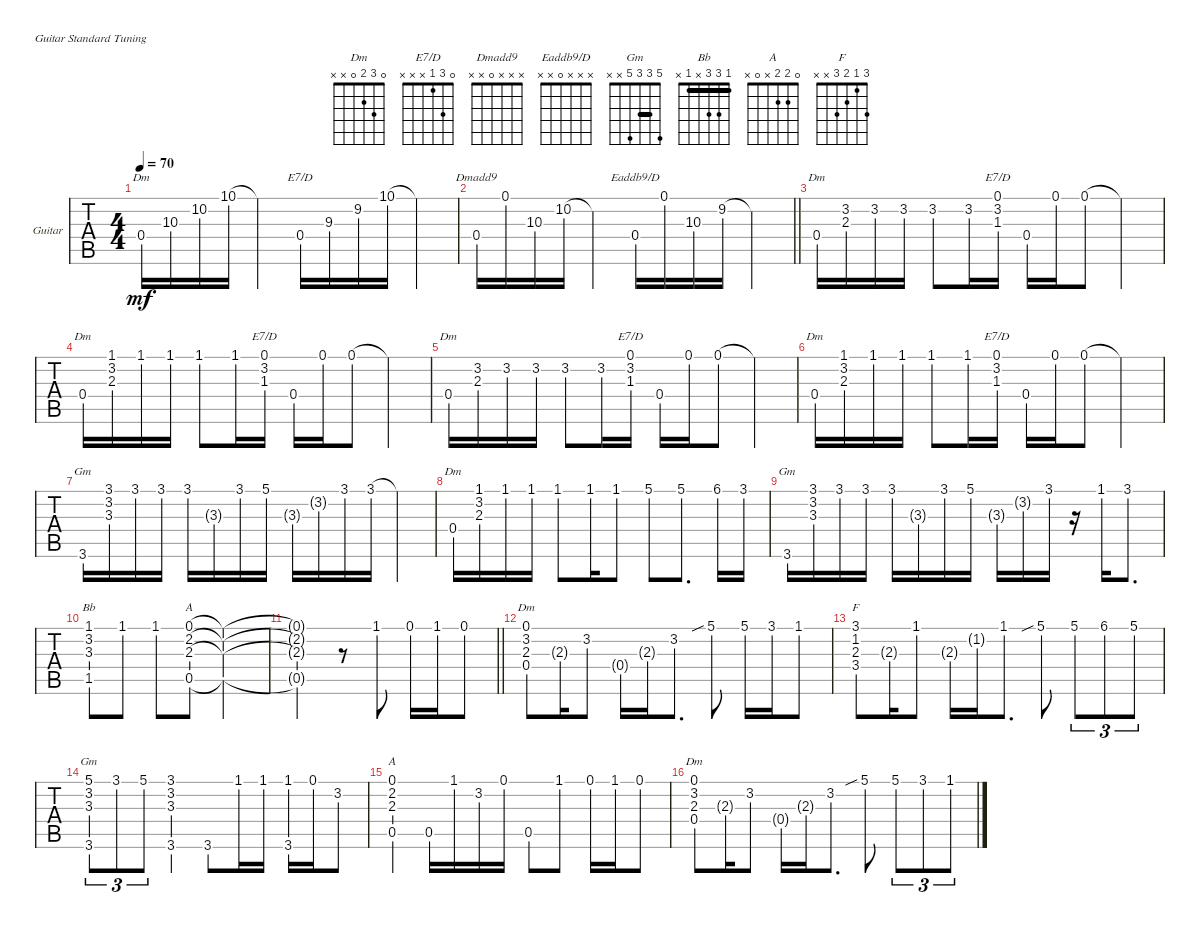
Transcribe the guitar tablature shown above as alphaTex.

\bracketExtendMode groupsimilarinstruments
\firstSystemTrackNameOrientation horizontal
\otherSystemsTrackNameOrientation horizontal
\track ("" "Guitar") {instrument acousticguitarsteel}
\staff {tabs}
\tuning (E4 B3 G3 D3 A2 E2)
\chord ("Dm" x x x 0 x x)
\chord ("E7/D" x x x 0 x x)
\chord ("Dmadd9" x x x 0 x x)
\chord ("Eaddb9/D" x x x 0 x x)
\chord ("E7/D" 0 x x x x x)
\chord ("E7/D" 0 3 1 x x x)
\chord ("Gm" x x x 5 x x)
\chord ("Bb" 1 3 3 x 1 x) {barre 1}
\chord ("A" 0 2 2 x 0 x)
\chord ("Dm" 0 3 2 0 x x)
\chord ("F" 3 1 2 3 x x)
\chord ("Gm" 5 3 3 5 x x) {barre 3}
\ts (4 4)
\tempo 70
\clef g2
\ks c
0.4.16{ch "Dm" dy mf} 10.3.16 10.2.16 10.1.16 10.1{t}.4 0.4.16{ch "E7/D"} 9.3.16 9.2.16 10.1.16 10.1{t}.4 |
\barLineRight lightlight
0.4.16{ch "Dmadd9"} 0.1.16 10.3.16 10.2.16 10.2{t}.4 0.4.16{ch "Eaddb9/D"} 0.1.16 10.3.16 9.2.16 9.2{t}.4 |
0.4.16{ch "Dm"} (3.2 2.3).16 3.2.16 3.2.16 3.2.8 3.2.16 (0.1 1.3 3.2).16{ch "E7/D"} 0.4.16 0.1.16 0.1.8 0.1{t}.4 |
0.4.16{ch "Dm"} (1.1 3.2 2.3).16 1.1.16 1.1.16 1.1.8 1.1.16 (0.1 3.2 1.3).16{ch "E7/D"} 0.4.16 0.1.16 0.1.8 0.1{t}.4 |
0.4.16{ch "Dm"} (3.2 2.3).16 3.2.16 3.2.16 3.2.8 3.2.16 (0.1 3.2 1.3).16{ch "E7/D"} 0.4.16 0.1.16 0.1.8 0.1{t}.4 |
0.4.16{ch "Dm"} (1.1 3.2 2.3).16 1.1.16 1.1.16 1.1.8 1.1.16 (0.1 3.2 1.3).16{ch "E7/D"} 0.4.16 0.1.16 0.1.8 0.1{t}.4 |
3.6.16{ch "Gm"} (3.1 3.2 3.3).16 3.1.16 3.1.16 3.1.16 3.3{g}.16 3.1.16 5.1.16 3.3{g}.16 3.2{g}.16 3.1.16 3.1.16 3.1{t}.4 |
0.4.16{ch "Dm"} (1.1 3.2 2.3).16 1.1.16 1.1.16 1.1.8 1.1.16 1.1.8 5.1.8 5.1.8{d} 6.1.16 3.1.16 |
3.6.16{ch "Gm"} (3.1 3.3 3.2).16 3.1.16 3.1.16 3.1.16 3.3{g}.16 3.1.16 5.1.16 3.3{g}.16 3.2{g}.16 3.1.16 r.16 1.1.16 3.1.8{d} |
(1.1 3.2 3.3 1.5).8{ch "Bb"} 1.1.8 1.1.8 (0.1 2.2 2.3 0.5).8{ch "A"} (0.5{t} 2.3{t} 2.2{t} 0.1{t}).2 |
\barLineRight lightlight
(0.1{t} 2.2{t} 2.3{t} 0.5{t}).2 r.8 1.1.8 0.1.16 1.1.16 0.1.8 |
(0.1 0.4 3.2 2.3).8{ch "Dm"} 2.3{g}.16 3.2.8 0.4{g}.16 2.3{g}.16 3.2.8{d} 5.1{sib}.8 5.1.16 3.1.16 1.1.8 |
(3.1 3.4 1.2 2.3).8{ch "F"} 2.3{g}.16 1.1.8 2.3{g}.16 1.2{g}.16 1.1.8{d} 5.1{sib}.8 5.1.8{tu (3 2)} 6.1.8{tu (3 2)} 5.1.8{tu (3 2)} |
(5.1 3.2 3.3 3.6).8{tu (3 2) ch "Gm"} 3.1.8{tu (3 2)} 5.1.8{tu (3 2)} (3.1 3.2 3.3 3.6).4 3.6.8 1.1.16 1.1.16 (1.1 3.6).16 0.1.16 3.2.8 |
(0.1 2.2 2.3 0.5).4{ch "A"} 0.5.16 1.1.16 3.2.16 0.1.16 0.5.8 1.1.8 0.1.16 1.1.16 0.1.8 |
(0.1 0.4 3.2 2.3).8{ch "Dm"} 2.3{g}.16 3.2.8 0.4{g}.16 2.3{g}.16 3.2.8{d} 5.1{sib}.8 5.1.8{tu (3 2)} 3.1.8{tu (3 2)} 1.1.8{tu (3 2)}
